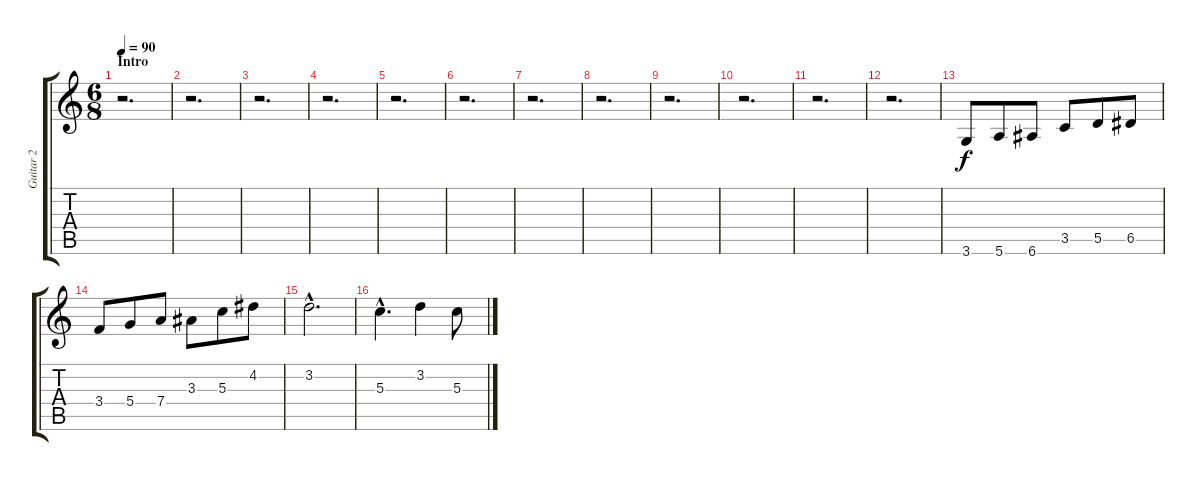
\track ("Guitar 2" "Guitar 2") {instrument electricguitarmuted}
\staff {score tabs}
\tuning (E4 B3 G3 D3 A2 E2) {hide}
\ts (6 8)
\section ("" "Intro")
\tempo 90
\clef g2
\ks c
r.2{d dy f instrument electricguitarmuted} |
r.2{d} |
r.2{d} |
r.2{d} |
r.2{d} |
r.2{d} |
r.2{d} |
r.2{d} |
r.2{d} |
r.2{d} |
r.2{d} |
r.2{d} |
3.6.8 5.6.8 6.6.8 3.5.8 5.5.8 6.5.8 |
3.4.8 5.4.8 7.4.8 3.3.8 5.3.8 4.2.8 |
3.2{hac}.2{d} |
5.3{hac}.4{d} 3.2.4 5.3.8
